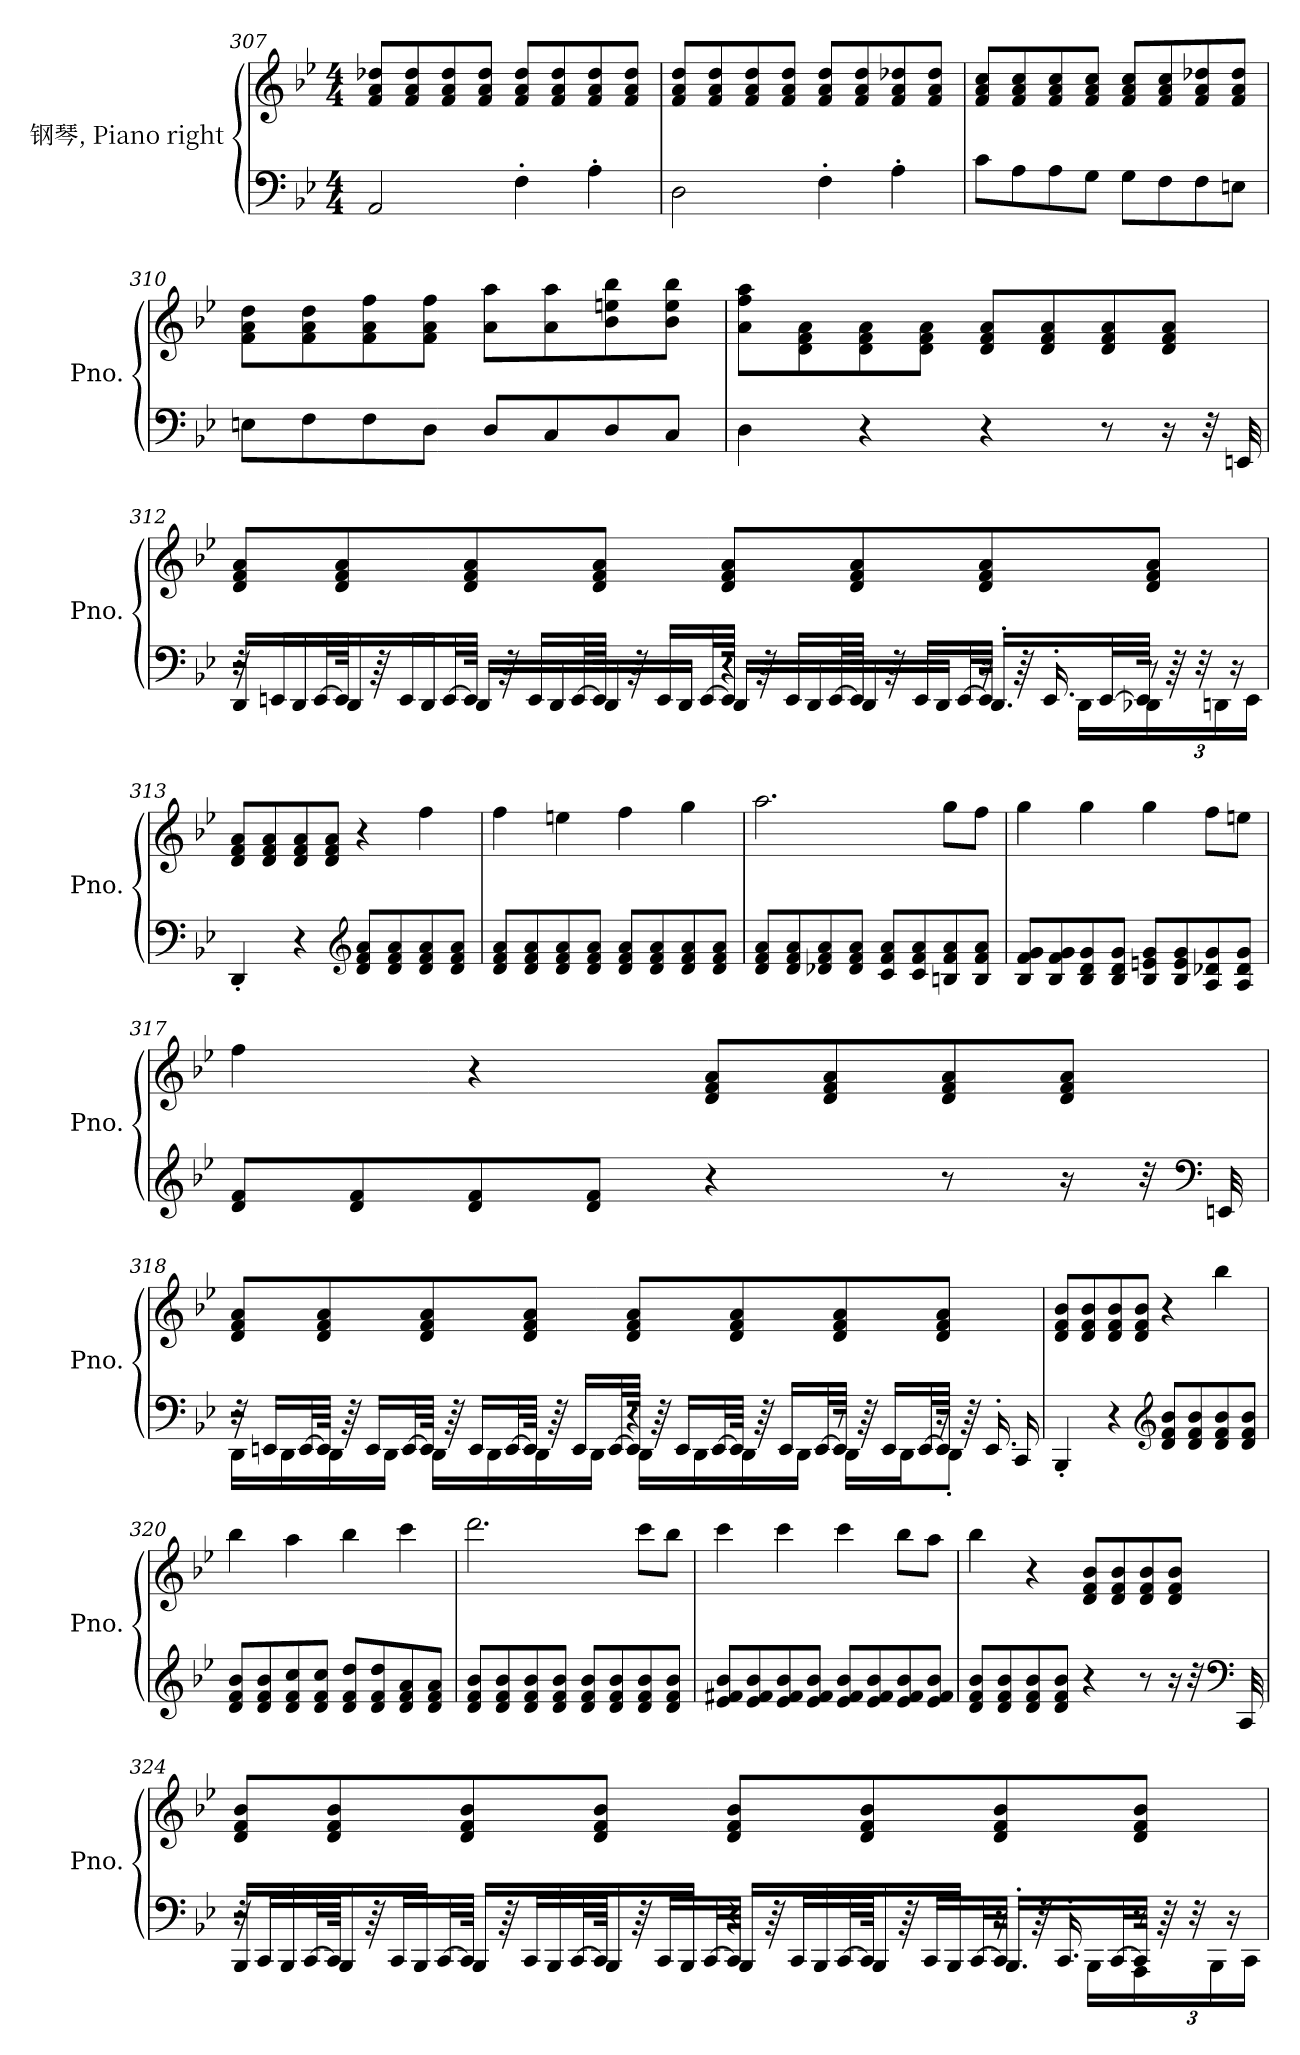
**kern	**kern
*part1	*part1
*staff2	*staff1
*I"钢琴, Piano right	*
*I'Pno.	*
*clefF4	*clefG2
*k[b-e-]	*k[b-e-]
*M4/4	*M4/4
*MM95	*MM95
=307	=307
2AA/	8f/ 8a/ 8dd-X/L
.	8f/ 8a/ 8dd-/
.	8f/ 8a/ 8dd-/
.	8f/ 8a/ 8dd-/J
*	*MM97
4F'\	8f/ 8a/ 8dd-/L
.	8f/ 8a/ 8dd-/
4A'\	8f/ 8a/ 8dd-/
.	8f/ 8a/ 8dd-/J
=308	=308
*	*MM95
2D\	8f/ 8a/ 8dd/L
.	8f/ 8a/ 8dd/
.	8f/ 8a/ 8dd/
.	8f/ 8a/ 8dd/J
*	*MM97
4F'\	8f/ 8a/ 8dd/L
.	8f/ 8a/ 8dd/
4A'\	8f/ 8a/ 8dd-X/
.	8f/ 8a/ 8dd-/J
!!LO:LB:g=z
=309	=309
8c\L	8f/ 8a/ 8cc/L
8A\	8f/ 8a/ 8cc/
8A\	8f/ 8a/ 8cc/
8G\J	8f/ 8a/ 8cc/J
8G\L	8f/ 8a/ 8cc/L
8F\	8f/ 8a/ 8cc/
8F\	8f/ 8a/ 8dd-X/
8En\J	8f/ 8a/ 8dd-/J
=310	=310
*	*MM97
8En\L	8f\ 8a\ 8dd\L
*	*MM98
8F\	8f\ 8a\ 8dd\
*	*MM96
8F\	8f\ 8a\ 8ff\
8D\J	8f\ 8a\ 8ff\J
*	*MM95
8D/L	8a\ 8aa\L
*	*MM93
8C/	8a\ 8aa\
8D/	8b-\ 8een\ 8bb-\
*	*MM89
8C/J	8b-\ 8ee\ 8bb-\J
=311	=311
*	*MM95
4D\	8a\ 8ff\ 8aa\L
*	*MM96
.	8d\ 8f\ 8a\
4r	8d\ 8f\ 8a\
.	8d\ 8f\ 8a\J
4r	8d/ 8f/ 8a/L
.	8d/ 8f/ 8a/
8r	8d/ 8f/ 8a/
16r	8d/ 8f/ 8a/J
32r	.
32EEn/	.
!!LO:LB:g=z
=312	=312
*	*MM91
*^	*
*	*^	*
32r	2r	16DD/LL	8d/ 8f/ 8a/L
16EEn/LL	.	.	.
.	.	16DD/	.
[32EE/L	.	.	.
64EE/JJJk]	.	16DD/	8d/ 8f/ 8a/
64r	.	.	.
16EE/LL	.	.	.
.	.	16DD/JJ	.
[32EE/L	.	.	.
*	*	*	*MM98
64EE/JJJk]	.	16DD/LL	8d/ 8f/ 8a/
64r	.	.	.
16EE/LL	.	.	.
.	.	16DD/	.
[32EE/L	.	.	.
*	*	*	*MM95
64EE/JJJk]	.	16DD/	8d/ 8f/ 8a/J
64r	.	.	.
16EE/LL	.	.	.
.	.	16DD/JJ	.
[32EE/L	.	.	.
*	*	*	*MM96
64EE/JJJk]	4r	16DD/LL	8d/ 8f/ 8a/L
64r	.	.	.
16EE/LL	.	.	.
.	.	16DD/	.
[32EE/L	.	.	.
64EE/JJJk]	.	16DD/	8d/ 8f/ 8a/
64r	.	.	.
16EE/LL	.	.	.
.	.	16DD/JJ	.
[32EE/L	.	.	.
64EE/JJJk]	16r	16.DD'/LL	8d/ 8f/ 8a/
64r	.	.	.
16.EE'/	.	.	.
.	16DD\LL	.	.
.	.	[32EE/L	.
*	*Xbrackettup	*	*
*	*	*	*MM84
8r	24DD-X\	64EE/JJJk]	8d/ 8f/ 8a/J
.	.	64r	.
.	.	32r	.
.	24DDn\	.	.
.	.	16r	.
.	24EE\JJ	.	.
*v	*v	*v	*
!!LO:LB:g=z
=313	=313
*	*MM94
4DD'/	8d/ 8f/ 8a/L
.	8d/ 8f/ 8a/
4r	8d/ 8f/ 8a/
.	8d/ 8f/ 8a/J
*clefG2	*
8d/ 8f/ 8a/L	4r
8d/ 8f/ 8a/	.
*	*MM97
8d/ 8f/ 8a/	4ff\
8d/ 8f/ 8a/J	.
=314	=314
*	*MM91
8d/ 8f/ 8a/L	4ff\
8d/ 8f/ 8a/	.
*	*MM94
8d/ 8f/ 8a/	4een\
8d/ 8f/ 8a/J	.
*	*MM96
8d/ 8f/ 8a/L	4ff\
8d/ 8f/ 8a/	.
8d/ 8f/ 8a/	4gg\
8d/ 8f/ 8a/J	.
=315	=315
8d/ 8f/ 8a/L	2.aa\
8d/ 8f/ 8a/	.
8d-X/ 8f/ 8a/	.
8d-/ 8f/ 8a/J	.
8c/ 8f/ 8a/L	.
8c/ 8f/ 8a/	.
*	*MM95
8Bn/ 8f/ 8a/	8gg\L
8B/ 8f/ 8a/J	8ff\J
=316	=316
*	*MM93
8B-/ 8f/ 8g/L	4gg\
8B-/ 8f/ 8g/	.
*	*MM94
8B-/ 8d/ 8g/	4gg\
8B-/ 8d/ 8g/J	.
8B-/ 8en/ 8g/L	4gg\
8B-/ 8e/ 8g/	.
*	*MM93
8A/ 8d-X/ 8g/	8ff\L
8A/ 8d-/ 8g/J	8een\J
!!LO:PB:g=z
=317	=317
8d/ 8f/L	4ff\
8d/ 8f/	.
8d/ 8f/	4r
8d/ 8f/J	.
*	*MM95
4r	8d/ 8f/ 8a/L
.	8d/ 8f/ 8a/
8r	8d/ 8f/ 8a/
16r	8d/ 8f/ 8a/J
32r	.
*clefF4	*
32EEn/	.
!!LO:LB:g=z
=318	=318
*	*MM91
*^	*
*	*^	*
32r	16DD\LL	2r	8d/ 8f/ 8a/L
16EEn/LL	.	.	.
.	16DD\	.	.
[32EE/L	.	.	.
64EE/JJJk]	16DD\	.	8d/ 8f/ 8a/
64r	.	.	.
16EE/LL	.	.	.
.	16DD\JJ	.	.
[32EE/L	.	.	.
*	*	*	*MM98
64EE/JJJk]	16DD\LL	.	8d/ 8f/ 8a/
64r	.	.	.
16EE/LL	.	.	.
.	16DD\	.	.
[32EE/L	.	.	.
*	*	*	*MM95
64EE/JJJk]	16DD\	.	8d/ 8f/ 8a/J
64r	.	.	.
16EE/LL	.	.	.
.	16DD\JJ	.	.
[32EE/L	.	.	.
*	*	*	*MM96
64EE/JJJk]	16DD\LL	4r	8d/ 8f/ 8a/L
64r	.	.	.
16EE/LL	.	.	.
.	16DD\	.	.
[32EE/L	.	.	.
64EE/JJJk]	16DD\	.	8d/ 8f/ 8a/
64r	.	.	.
16EE/LL	.	.	.
.	16DD\JJ	.	.
[32EE/L	.	.	.
64EE/JJJk]	16DD\LL	8r	8d/ 8f/ 8a/
64r	.	.	.
16EE/LL	.	.	.
.	16DD\J	.	.
[32EE/L	.	.	.
*	*	*	*MM85
64EE/JJJk]	8DD'\J	16r	8d/ 8f/ 8a/J
64r	.	.	.
16.EE'/	.	.	.
.	.	16CC/	.
*v	*v	*v	*
!!LO:LB:g=z
=319	=319
*	*MM85
4BBB-'/	8d/ 8f/ 8b-/L
.	8d/ 8f/ 8b-/
4r	8d/ 8f/ 8b-/
.	8d/ 8f/ 8b-/J
*clefG2	*
8d/ 8f/ 8b-/L	4r
8d/ 8f/ 8b-/	.
*	*MM97
8d/ 8f/ 8b-/	4bb-\
8d/ 8f/ 8b-/J	.
=320	=320
*	*MM91
8d/ 8f/ 8b-/L	4bb-\
8d/ 8f/ 8b-/	.
*	*MM94
8d/ 8f/ 8cc/	4aa\
8d/ 8f/ 8cc/J	.
*	*MM96
8d/ 8f/ 8dd/L	4bb-\
8d/ 8f/ 8dd/	.
8d/ 8f/ 8a/	4ccc\
8d/ 8f/ 8a/J	.
=321	=321
8d/ 8f/ 8b-/L	2.ddd\
8d/ 8f/ 8b-/	.
8d/ 8f/ 8b-/	.
8d/ 8f/ 8b-/J	.
8d/ 8f/ 8b-/L	.
8d/ 8f/ 8b-/	.
*	*MM95
8d/ 8f/ 8b-/	8ccc\L
8d/ 8f/ 8b-/J	8bb-\J
=322	=322
*	*MM93
8e-/ 8f#X/ 8b-/L	4ccc\
8e-/ 8f#/ 8b-/	.
*	*MM94
8e-/ 8f#/ 8b-/	4ccc\
8e-/ 8f#/ 8b-/J	.
8e-/ 8f#/ 8b-/L	4ccc\
8e-/ 8f#/ 8b-/	.
*	*MM93
8e-/ 8f#/ 8b-/	8bb-\L
8e-/ 8f#/ 8b-/J	8aa\J
!!LO:LB:g=z
=323	=323
8d/ 8f/ 8b-/L	4bb-\
8d/ 8f/ 8b-/	.
8d/ 8f/ 8b-/	4r
8d/ 8f/ 8b-/J	.
*	*MM95
4r	8d/ 8f/ 8b-/L
.	8d/ 8f/ 8b-/
8r	8d/ 8f/ 8b-/
16r	8d/ 8f/ 8b-/J
32r	.
*clefF4	*
32CC/	.
!!LO:LB:g=z
=324	=324
*	*MM91
*^	*
*	*^	*
32r	2r	16BBB-/LL	8d/ 8f/ 8b-/L
16CC/LL	.	.	.
.	.	16BBB-/	.
[32CC/L	.	.	.
64CC/JJJk]	.	16BBB-/	8d/ 8f/ 8b-/
64r	.	.	.
16CC/LL	.	.	.
.	.	16BBB-/JJ	.
[32CC/L	.	.	.
*	*	*	*MM98
64CC/JJJk]	.	16BBB-/LL	8d/ 8f/ 8b-/
64r	.	.	.
16CC/LL	.	.	.
.	.	16BBB-/	.
[32CC/L	.	.	.
*	*	*	*MM95
64CC/JJJk]	.	16BBB-/	8d/ 8f/ 8b-/J
64r	.	.	.
16CC/LL	.	.	.
.	.	16BBB-/JJ	.
[32CC/L	.	.	.
*	*	*	*MM96
64CC/JJJk]	4r	16BBB-/LL	8d/ 8f/ 8b-/L
64r	.	.	.
16CC/LL	.	.	.
.	.	16BBB-/	.
[32CC/L	.	.	.
64CC/JJJk]	.	16BBB-/	8d/ 8f/ 8b-/
64r	.	.	.
16CC/LL	.	.	.
.	.	16BBB-/JJ	.
[32CC/L	.	.	.
64CC/JJJk]	16r	16.BBB-'/LL	8d/ 8f/ 8b-/
64r	.	.	.
16.CC'/	.	.	.
.	16BBB-\LL	.	.
.	.	[32CC/L	.
8r	24AAA\	64CC/JJJk]	8d/ 8f/ 8b-/J
.	.	64r	.
.	.	32r	.
.	24BBB-\	.	.
.	.	16r	.
.	24CC\JJ	.	.
*v	*v	*v	*
=	=
*-	*-
